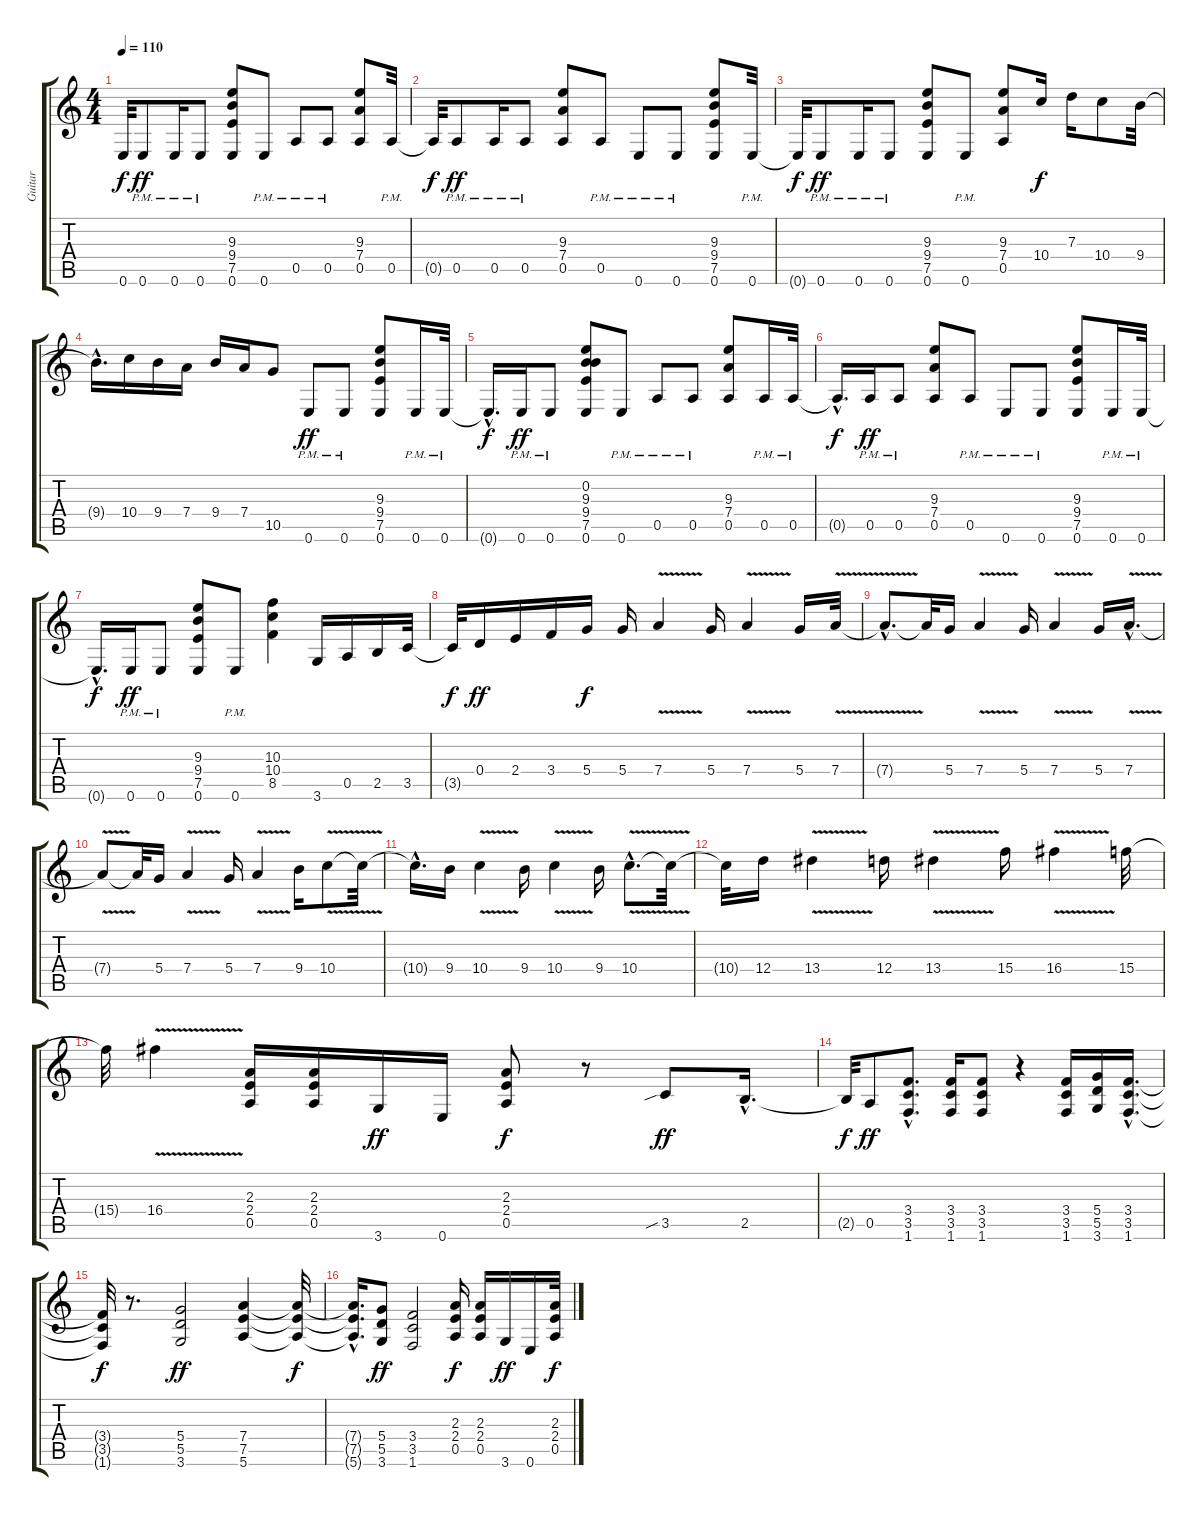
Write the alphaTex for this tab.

\track ("Guitar" "Guitar") {instrument distortionguitar}
\staff {score tabs}
\tuning (E4 B3 G3 D3 A2 E2) {hide}
\ts (4 4)
\tempo 110
\clef g2
\ks c
0.6{t}.32{dy f} 0.6{pm}.8{dy ff} 0.6{pm}.16 0.6{pm}.8 (9.3 9.4 7.5 0.6).8 0.6{pm}.8 0.5{pm}.8 0.5{pm}.8 (9.3 7.4 0.5).8 0.5{pm}.32 |
0.5{t}.32{dy f} 0.5{pm}.8{dy ff} 0.5{pm}.16 0.5{pm}.8 (9.3 7.4 0.5).8 0.5{pm}.8 0.6{pm}.8 0.6{pm}.8 (9.3 9.4 7.5 0.6).8 0.6{pm}.32 |
0.6{t}.32{dy f} 0.6{pm}.8{dy ff} 0.6{pm}.16 0.6{pm}.8 (9.3 9.4 7.5 0.6).8 0.6{pm}.8 (9.3 7.4 0.5).8 10.4.16{dy f} 7.3.16 10.4.8 9.4.32 |
9.4{hac t}.16{d} 10.4.16 9.4.16 7.4.16 9.4.16 7.4.16 10.5.8 0.6{pm}.8{dy ff} 0.6{pm}.8 (9.3 9.4 7.5 0.6).8 0.6{pm}.16 0.6{pm}.32 |
0.6{hac t}.16{d dy f} 0.6{pm}.16{dy ff} 0.6{pm}.8 (0.2 9.3 9.4 7.5 0.6).8 0.6{pm}.8 0.5{pm}.8 0.5{pm}.8 (9.3 7.4 0.5).8 0.5{pm}.16 0.5{pm}.32 |
0.5{hac t}.16{d dy f} 0.5{pm}.16{dy ff} 0.5{pm}.8 (9.3 7.4 0.5).8 0.5{pm}.8 0.6{pm}.8 0.6{pm}.8 (9.3 9.4 7.5 0.6).8 0.6{pm}.16 0.6{pm}.32 |
0.6{hac t}.16{d dy f} 0.6{pm}.16{dy ff} 0.6{pm}.8 (9.3 9.4 7.5 0.6).8 0.6{pm}.8 (10.3 10.4 8.5).4 3.6.16 0.5.16 2.5.16 3.5.32 |
3.5{t}.32{dy f} 0.4.16{dy ff} 2.4.16 3.4.16 5.4.16{dy f} 5.4.16 7.4{v}.4 5.4.16 7.4{v}.4 5.4.16 7.4{v}.32 |
7.4{hac t}.8{d} 7.4{t}.32 5.4.16 7.4{v}.4 5.4.16 7.4{v}.4 5.4.16 7.4{v hac}.16{d} |
7.4{t}.8 7.4{t}.32 5.4.16 7.4{v}.4 5.4.16 7.4{v}.4 9.4.16 10.4{v}.8 10.4{t}.32 |
10.4{hac t}.16{d} 9.4.16 10.4{v}.4 9.4.16 10.4{v}.4 9.4.16 10.4{v hac}.8{d} 10.4{t}.32 |
10.4{t}.32 12.4.16 13.4{v}.4 12.4.16 13.4{v}.4 15.4.16 16.4{v}.4 15.4.32 |
15.4{t}.32 16.4{v}.4 (2.3 2.4 0.5).16 (2.3 2.4 0.5).16 3.6.16{dy ff} 0.6.16 (2.3 2.4 0.5).8{dy f} r.8 3.5{sib}.8{dy ff} 2.5{hac}.16{d} |
2.5{t}.32{dy f} 0.5.8{dy ff} (3.4{hac} 3.5{hac} 1.6{hac}).8{d} (3.4 3.5 1.6).16 (3.4 3.5 1.6).8 r.4 (3.4 3.5 1.6).16 (5.4 5.5 3.6).16 (3.4{hac} 3.5 1.6{hac}).16{d} |
(3.4{t} 3.5{t} 1.6{t}).32{dy f} r.8{d} (5.4 5.5 3.6).2{dy ff} (7.4 7.5 5.6).4 (7.4{t} 7.5{t} 5.6{t}).32{dy f} |
(7.4{hac t} 7.5{hac t} 5.6{hac t}).16{d} (5.4 5.5 3.6).8{dy ff} (3.4 3.5 1.6).2 (2.3 2.4 0.5).16{dy f} (2.3 2.4 0.5).16 3.6.16{dy ff} 0.6.16 (2.3 2.4 0.5).32{dy f}
